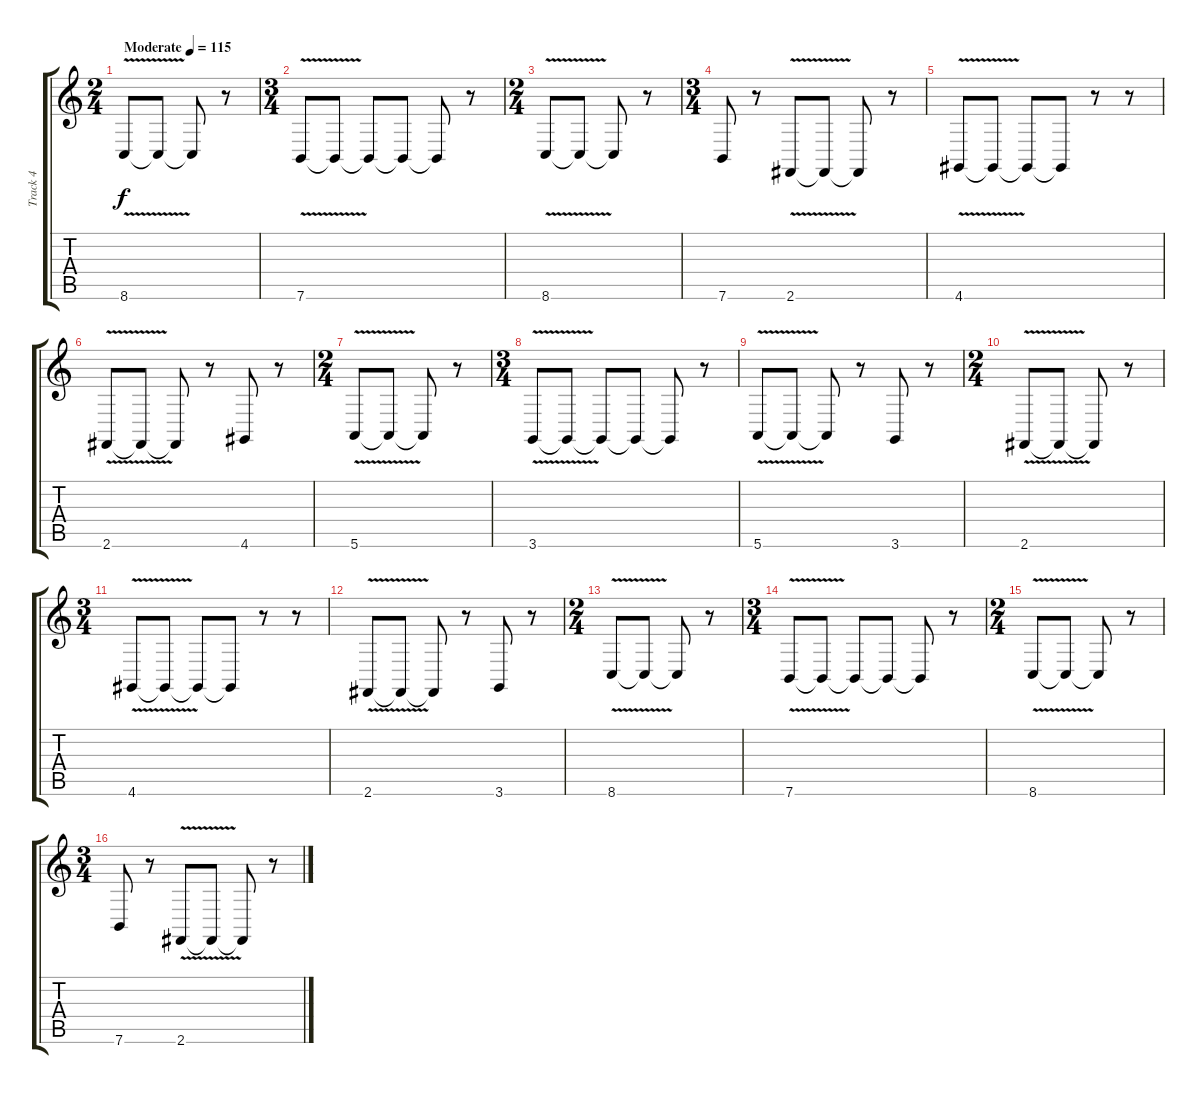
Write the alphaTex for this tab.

\track ("Track 4" "Track 4") {instrument tuba}
\staff {score tabs}
\tuning (E4 B3 G3 D3 A2 E2) {hide}
\ts (2 4)
\tempo (115 "Moderate")
\clef g2
\ks c
8.6{v}.8{dy f instrument tuba} 8.6{t}.8 8.6{t}.8 r.8 |
\ts (3 4)
7.6{v}.8 7.6{t}.8 7.6{t}.8 7.6{t}.8 7.6{t}.8 r.8 |
\ts (2 4)
8.6{v}.8 8.6{t}.8 8.6{t}.8 r.8 |
\ts (3 4)
7.6.8 r.8 2.6{v}.8 2.6{t}.8 2.6{t}.8 r.8 |
4.6{v}.8 4.6{t}.8 4.6{t}.8 4.6{t}.8 r.8 r.8 |
2.6{v}.8 2.6{t}.8 2.6{t}.8 r.8 4.6.8 r.8 |
\ts (2 4)
5.6{v}.8 5.6{t}.8 5.6{t}.8 r.8 |
\ts (3 4)
3.6{v}.8 3.6{t}.8 3.6{t}.8 3.6{t}.8 3.6{t}.8 r.8 |
5.6{v}.8 5.6{t}.8 5.6{t}.8 r.8 3.6.8 r.8 |
\ts (2 4)
2.6{v}.8 2.6{t}.8 2.6{t}.8 r.8 |
\ts (3 4)
4.6{v}.8 4.6{t}.8 4.6{t}.8 4.6{t}.8 r.8 r.8 |
2.6{v}.8 2.6{t}.8 2.6{t}.8 r.8 3.6.8 r.8 |
\ts (2 4)
8.6{v}.8 8.6{t}.8 8.6{t}.8 r.8 |
\ts (3 4)
7.6{v}.8 7.6{t}.8 7.6{t}.8 7.6{t}.8 7.6{t}.8 r.8 |
\ts (2 4)
8.6{v}.8 8.6{t}.8 8.6{t}.8 r.8 |
\ts (3 4)
7.6.8 r.8 2.6{v}.8 2.6{t}.8 2.6{t}.8 r.8
